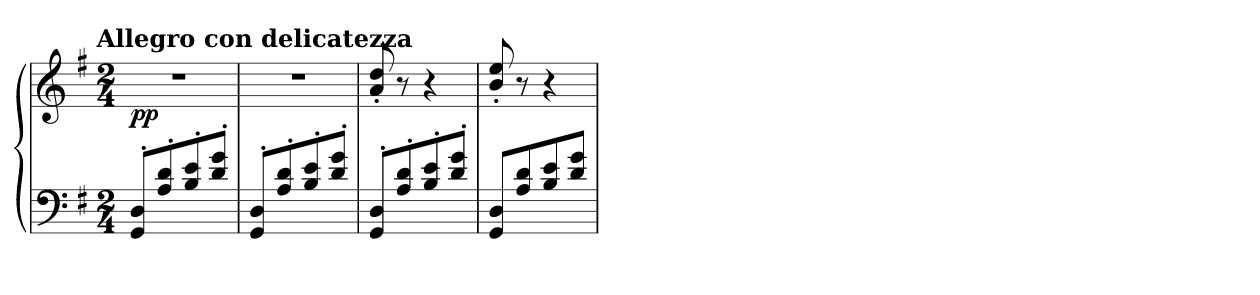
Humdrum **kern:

**kern	**kern	**dynam
*part1	*part1	*part1
*staff2	*staff1	*staff1/2
*clefF4	*clefG2	*
*k[f#]	*k[f#]	*
!!LO:TX:omd:t=Allegro con delicatezza
*M2/4	*M2/4	*
*MM132	*MM132	*
=1	=1	=1
*^	*	*
!	!	!	!LO:DY:b
8GG'/ 8D'/L	2ryy	2r	pp
8A'\ 8d'\	.	.	.
8B'/ 8e'/	.	.	.
8d'\ 8g'\J	.	.	.
=2	=2	=2	=2
8GG'/ 8D'/L	2ryy	2r	.
8A'\ 8d'\	.	.	.
8B'/ 8e'/	.	.	.
8d'\ 8g'\J	.	.	.
=3	=3	=3	=3
8GG'/ 8D'/L	2ryy	8a'/ 8dd'/	.
8A'\ 8d'\	.	8r	.
8B'/ 8e'/	.	4r	.
8d'\ 8g'\J	.	.	.
=4	=4	=4	=4
8GG/ 8D/L	2ryy	8b'/ 8ee'/	.
8A\ 8d\	.	8r	.
8B/ 8e/	.	4r	.
8d\ 8g\J	.	.	.
*v	*v	*	*
=	=	=
*-	*-	*-
